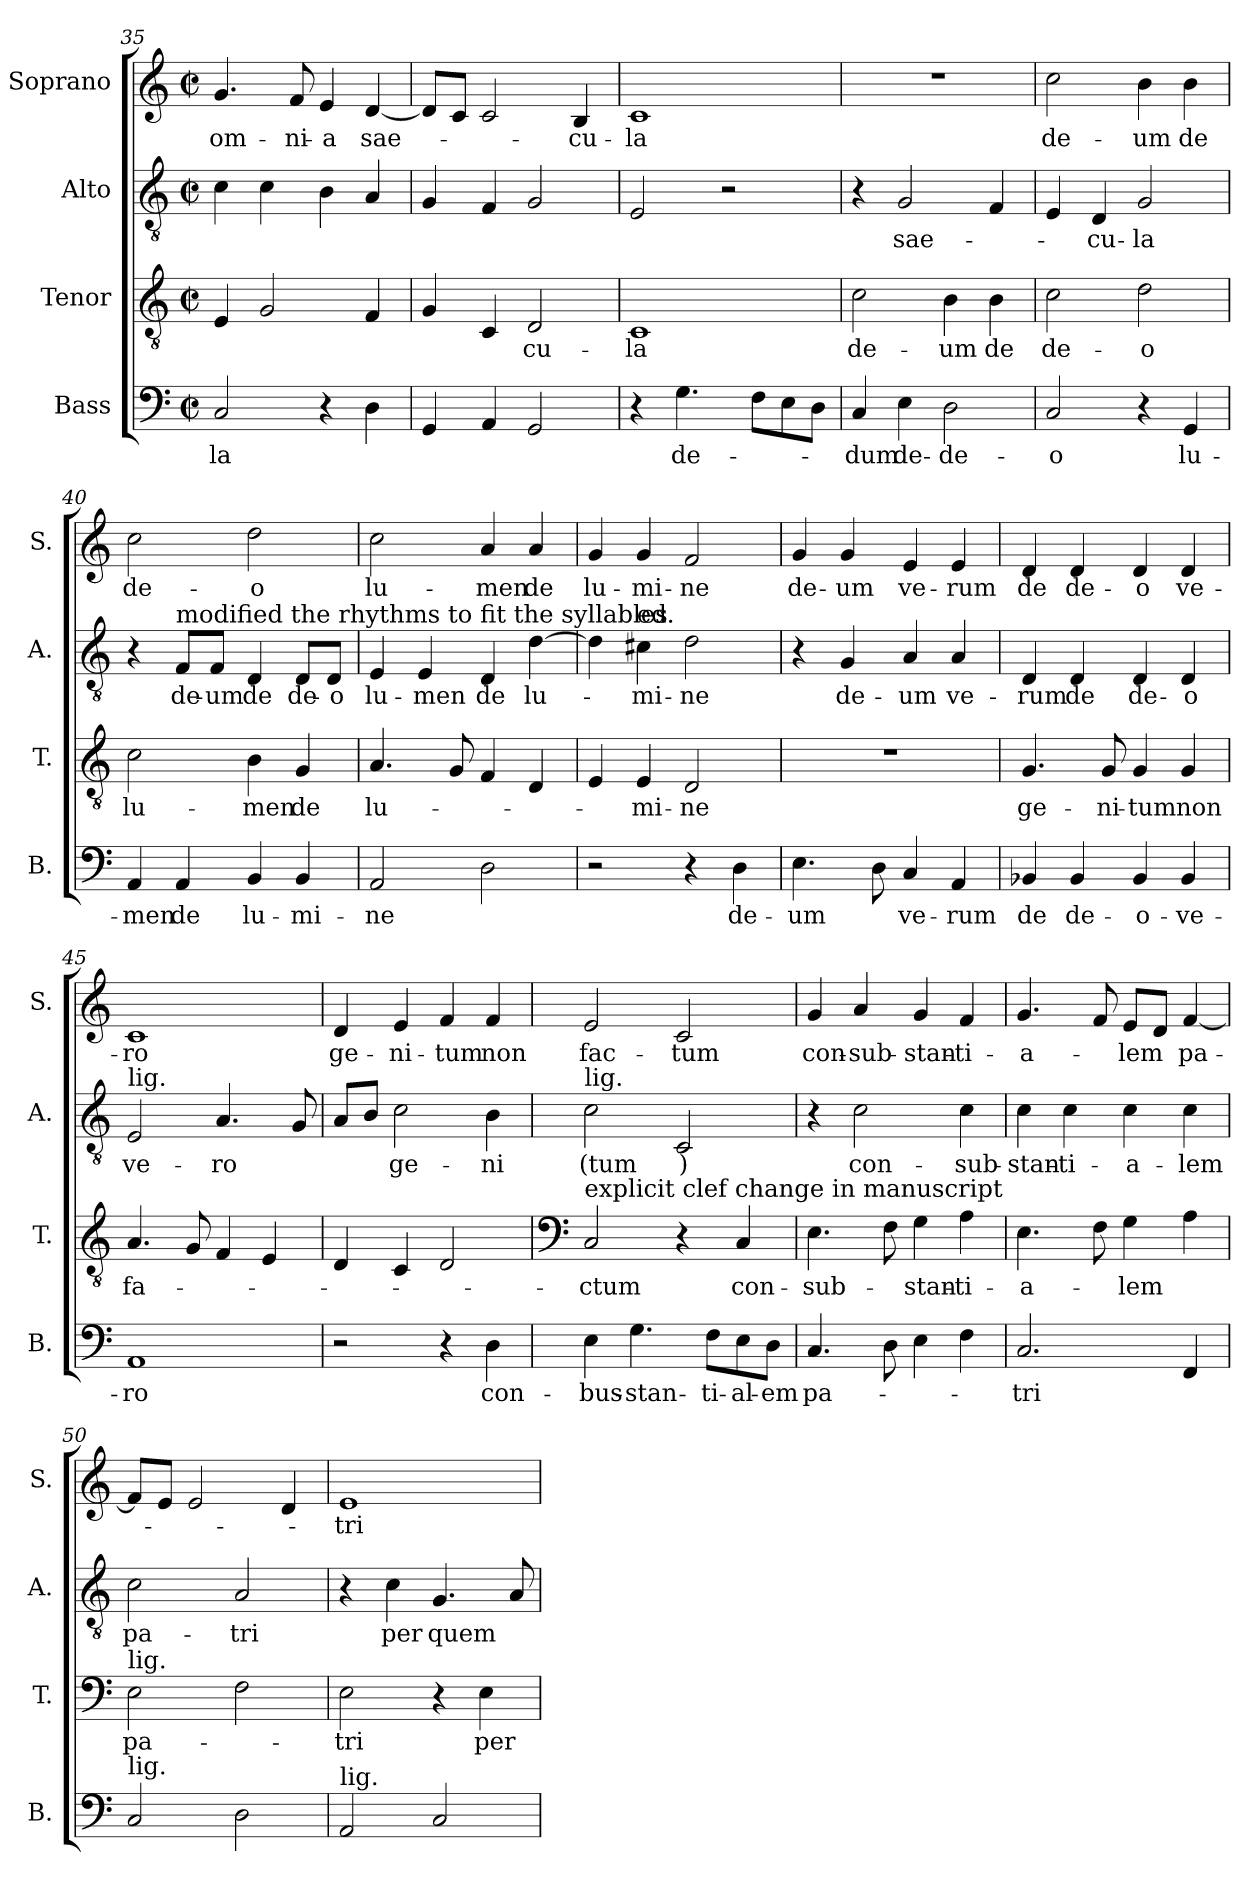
**kern	**text	**kern	**text	**kern	**text	**kern	**text
*part4	*part4	*part3	*part3	*part2	*part2	*part1	*part1
*staff4	*staff4	*staff3	*staff3	*staff2	*staff2	*staff1	*staff1
*I"Bass	*	*I"Tenor	*	*I"Alto	*	*I"Soprano	*
*I'B.	*	*I'T.	*	*I'A.	*	*I'S.	*
*clefF4	*	*clefGv2	*	*clefGv2	*	*clefG2	*
*k[]	*	*k[]	*	*k[]	*	*k[]	*
*M2/2	*	*M2/2	*	*M2/2	*	*M2/2	*
*met(c|)	*	*met(c|)	*	*met(c|)	*	*met(c|)	*
=35	=35	=35	=35	=35	=35	=35	=35
!	!LO:LY:b	!	!	!	!	!	!LO:LY:b
2C/	-la	4E/	.	4c\	.	4.g/	om-
.	.	2G/	.	4c\	.	.	.
!	!	!	!	!	!	!	!LO:LY:b
.	.	.	.	.	.	8f/	ni-
!	!	!	!	!	!	!	!LO:LY:b
4r	.	.	.	4B\	.	4e/	-a
!	!	!	!	!	!	!	!LO:LY:b
4D\	.	4F/	.	4A/	.	[4d/	sae-
=36	=36	=36	=36	=36	=36	=36	=36
4GG/	.	4G/	.	4G/	.	8d/L]	.
.	.	.	.	.	.	8c/J	.
4AA/	.	4C/	.	4F/	.	2c/	.
!	!	!	!LO:LY:b	!	!	!	!
2GG/	.	2D/	-cu-	2G/	.	.	.
!	!	!	!	!	!	!	!LO:LY:b
.	.	.	.	.	.	4B/	-cu-
=37	=37	=37	=37	=37	=37	=37	=37
!	!	!	!LO:LY:b	!	!	!	!LO:LY:b
4r	.	1C	-la	2E/	.	1c	-la
!	!LO:LY:b	!	!	!	!	!	!
4.G\	de-	.	.	.	.	.	.
.	.	.	.	2r	.	.	.
8F\L	.	.	.	.	.	.	.
8E\	.	.	.	.	.	.	.
8D\J	.	.	.	.	.	.	.
!!LO:LB:g=z
=38	=38	=38	=38	=38	=38	=38	=38
!	!LO:LY:b	!	!LO:LY:b	!	!	!	!
4C/	dum	2c\	de-	4r	.	1r	.
!	!LO:LY:b	!	!	!	!LO:LY:b	!	!
4E\	de-	.	.	2G/	sae-	.	.
!	!LO:LY:b	!	!LO:LY:b	!	!	!	!
2D\	-de-	4B\	-um	.	.	.	.
!	!	!	!LO:LY:b	!	!	!	!
.	.	4B\	de	4F/	.	.	.
=39	=39	=39	=39	=39	=39	=39	=39
!	!LO:LY:b	!	!LO:LY:b	!	!	!	!LO:LY:b
2C/	-o	2c\	de-	4E/	.	2cc\	de-
!	!	!	!	!	!LO:LY:b	!	!
.	.	.	.	4D/	-cu-	.	.
!	!	!	!LO:LY:b	!	!LO:LY:b	!	!LO:LY:b
4r	.	2d\	-o	2G/	-la	4b\	-um
!	!LO:LY:b	!	!	!	!	!	!LO:LY:b
4GG/	lu-	.	.	.	.	4b\	de
=40	=40	=40	=40	=40	=40	=40	=40
!	!LO:LY:b	!	!LO:LY:b	!	!	!	!LO:LY:b
4AA/	-men	2c\	lu-	4r	.	2cc\	de-
!	!	!	!	!LO:TX:a:t=modified the rhythms to fit the syllables	!	!	!
!	!LO:LY:b	!	!	!	!LO:LY:b	!	!
4AA/	de	.	.	8F/L	de-	.	.
!	!	!	!	!	!LO:LY:b	!	!
.	.	.	.	8F/J	-um	.	.
!	!LO:LY:b	!	!LO:LY:b	!	!LO:LY:b	!	!LO:LY:b
4BB/	lu-	4B\	-men	4D/	de	2dd\	-o
!	!LO:LY:b	!	!LO:LY:b	!	!LO:LY:b	!	!
4BB/	-mi-	4G/	de	8D/L	de-	.	.
!	!	!	!	!	!LO:LY:b	!	!
.	.	.	.	8D/J	-o	.	.
=41	=41	=41	=41	=41	=41	=41	=41
!	!LO:LY:b	!	!LO:LY:b	!	!LO:LY:b	!	!LO:LY:b
2AA/	-ne	4.A/	lu-	4E/	lu-	2cc\	lu-
!	!	!	!	!	!LO:LY:b	!	!
.	.	.	.	4E/	-men	.	.
.	.	8G/	.	.	.	.	.
!	!	!	!	!	!LO:LY:b	!	!LO:LY:b
2D\	.	4F/	.	4D/	de	4a/	-men
!	!	!	!	!	!LO:LY:b	!	!LO:LY:b
.	.	4D/	.	[4d\	lu-	4a/	de
=42	=42	=42	=42	=42	=42	=42	=42
!	!	!	!	!	!	!	!LO:LY:b
2r	.	4E/	.	4d\]	.	4g/	lu-
!	!	!	!	!LO:TX:a:t=ed.	!	!	!
!	!	!	!LO:LY:b	!	!LO:LY:b	!	!LO:LY:b
.	.	4E/	-mi-	4c#X\	-mi-	4g/	-mi-
!	!	!	!LO:LY:b	!	!LO:LY:b	!	!LO:LY:b
4r	.	2D/	-ne	2d\	-ne	2f/	-ne
!	!LO:LY:b	!	!	!	!	!	!
4D\	de-	.	.	.	.	.	.
!!LO:LB:g=z
=43	=43	=43	=43	=43	=43	=43	=43
!	!LO:LY:b	!	!	!	!	!	!LO:LY:b
4.E\	-um	1r	.	4r	.	4g/	de-
!	!	!	!	!	!LO:LY:b	!	!LO:LY:b
.	.	.	.	4G/	de-	4g/	-um
8D\	.	.	.	.	.	.	.
!	!LO:LY:b	!	!	!	!LO:LY:b	!	!LO:LY:b
4C/	ve-	.	.	4A/	-um	4e/	ve-
!	!LO:LY:b	!	!	!	!LO:LY:b	!	!LO:LY:b
4AA/	-rum	.	.	4A/	ve-	4e/	-rum
=44	=44	=44	=44	=44	=44	=44	=44
!	!LO:LY:b	!	!LO:LY:b	!	!LO:LY:b	!	!LO:LY:b
4BB-X/	de	4.G/	ge-	4D/	-rum	4d/	de
!	!LO:LY:b	!	!	!	!LO:LY:b	!	!LO:LY:b
4BB-/	de-	.	.	4D/	de	4d/	de-
!	!	!	!LO:LY:b	!	!	!	!
.	.	8G/	-ni-	.	.	.	.
!	!LO:LY:b	!	!LO:LY:b	!	!LO:LY:b	!	!LO:LY:b
4BB-/	-o-	4G/	-tum	4D/	de-	4d/	-o
!	!LO:LY:b	!	!LO:LY:b	!	!LO:LY:b	!	!LO:LY:b
4BB-/	-ve-	4G/	non	4D/	-o	4d/	ve-
=45	=45	=45	=45	=45	=45	=45	=45
!	!	!	!	!LO:TX:a:t=lig.	!	!	!
!	!LO:LY:b	!	!LO:LY:b	!	!LO:LY:b	!	!LO:LY:b
1AA	-ro	4.A/	fa-	2E/	ve-	1c	-ro
.	.	8G/	.	.	.	.	.
!	!	!	!	!	!LO:LY:b	!	!
.	.	4F/	.	4.A/	-ro	.	.
.	.	4E/	.	.	.	.	.
.	.	.	.	8G/	.	.	.
=46	=46	=46	=46	=46	=46	=46	=46
!	!	!	!	!	!	!	!LO:LY:b
2r	.	4D/	.	8A/L	.	4d/	ge-
.	.	.	.	8B/J	.	.	.
!	!	!	!	!	!LO:LY:b	!	!LO:LY:b
.	.	4C/	.	2c\	ge-	4e/	-ni-
!	!	!	!	!	!	!	!LO:LY:b
4r	.	2D/	.	.	.	4f/	-tum
!	!LO:LY:b	!	!	!	!LO:LY:b	!	!LO:LY:b
4D\	con-	.	.	4B\	-ni	4f/	non
!!LO:PB:g=z
=47	=47	=47	=47	=47	=47	=47	=47
*	*	*clefF4	*	*	*	*	*
!	!	!	!	!LO:TX:a:t=lig.	!	!	!
!	!	!LO:TX:a:t=explicit clef change in manuscript	!	!	!	!	!
!	!LO:LY:b	!	!LO:LY:b	!	!LO:LY:b	!	!LO:LY:b
4E\	-bus-	2C/	-ctum	2c\	-(tum	2e/	fac-
!	!LO:LY:b	!	!	!	!	!	!
4.G\	-stan-	.	.	.	.	.	.
!	!	!	!	!	!LO:LY:b	!	!LO:LY:b
.	.	4r	.	2C/	)	2c/	-tum
!	!LO:LY:b	!	!	!	!	!	!
8F\L	ti-	.	.	.	.	.	.
!	!LO:LY:b	!	!LO:LY:b	!	!	!	!
8E\	-al-	4C/	con-	.	.	.	.
!	!LO:LY:b	!	!	!	!	!	!
8D\J	-em	.	.	.	.	.	.
=48	=48	=48	=48	=48	=48	=48	=48
!	!LO:LY:b	!	!LO:LY:b	!	!	!	!LO:LY:b
4.C/	pa-	4.E\	-sub-	4r	.	4g/	con-
!	!	!	!	!	!LO:LY:b	!	!LO:LY:b
.	.	.	.	2c\	con-	4a/	-sub-
8D\	.	8F\	.	.	.	.	.
!	!	!	!LO:LY:b	!	!	!	!LO:LY:b
4E\	.	4G\	-stan-	.	.	4g/	-stan-
!	!	!	!LO:LY:b	!	!LO:LY:b	!	!LO:LY:b
4F\	.	4A\	-ti-	4c\	-sub-	4f/	-ti-
=49	=49	=49	=49	=49	=49	=49	=49
!	!LO:LY:b	!	!LO:LY:b	!	!LO:LY:b	!	!LO:LY:b
2.C/	tri	4.E\	-a-	4c\	-stan-	4.g/	-a-
!	!	!	!	!	!LO:LY:b	!	!
.	.	.	.	4c\	-ti-	.	.
.	.	8F\	.	.	.	8f/	.
!	!	!	!LO:LY:b	!	!LO:LY:b	!	!LO:LY:b
.	.	4G\	-lem	4c\	-a-	8e/L	-lem
.	.	.	.	.	.	8d/J	.
!	!	!	!	!	!LO:LY:b	!	!LO:LY:b
4FF/	.	4A\	.	4c\	-lem	[4f/	pa-
=50	=50	=50	=50	=50	=50	=50	=50
!	!	!LO:TX:a:t=lig.	!	!	!	!	!
!LO:TX:a:t=lig.	!	!	!	!	!	!	!
!	!	!	!LO:LY:b	!	!LO:LY:b	!	!
2C/	.	2E\	pa-	2c\	pa-	8f/L]	.
.	.	.	.	.	.	8e/J	.
.	.	.	.	.	.	2e/	.
!	!	!	!	!	!LO:LY:b	!	!
2D\	.	2F\	.	2A/	-tri	.	.
.	.	.	.	.	.	4d/	.
=51	=51	=51	=51	=51	=51	=51	=51
!LO:TX:a:t=lig.	!	!	!	!	!	!	!
!	!	!	!LO:LY:b	!	!	!	!LO:LY:b
2AA/	.	2E\	-tri	4r	.	1e	-tri
!	!	!	!	!	!LO:LY:b	!	!
.	.	.	.	4c\	per	.	.
!	!	!	!	!	!LO:LY:b	!	!
2C/	.	4r	.	4.G/	-quem	.	.
!	!	!	!LO:LY:b	!	!	!	!
.	.	4E\	per	.	.	.	.
.	.	.	.	8A/	.	.	.
=	=	=	=	=	=	=	=
*-	*-	*-	*-	*-	*-	*-	*-
